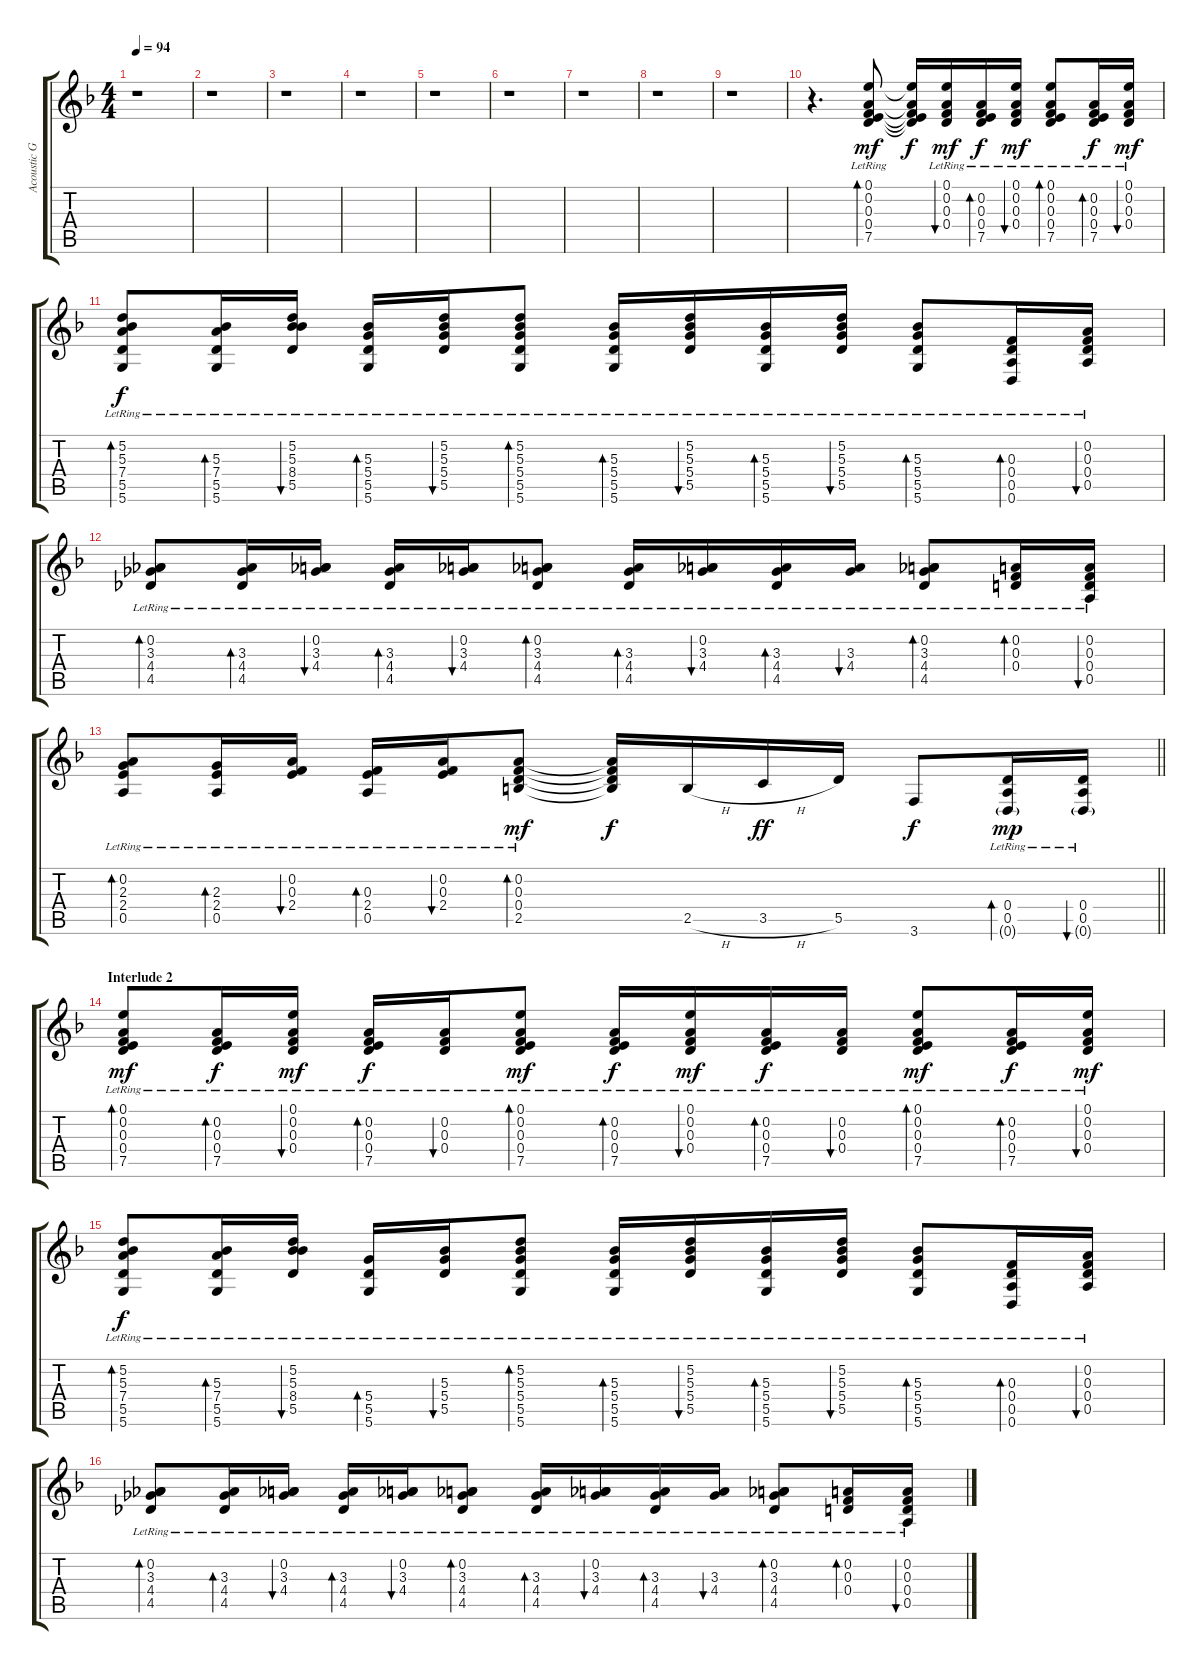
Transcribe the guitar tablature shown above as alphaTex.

\track ("Acoustic Guitar" "Acoustic G") {instrument acousticguitarsteel}
\staff {score tabs}
\tuning (E4 A3 F3 D3 A2 D2) {hide}
\ts (4 4)
\tempo 94
\clef g2
\ks dminor
r.1{dy mp} |
r.1 |
r.1 |
r.1 |
r.1 |
r.1 |
r.1 |
r.1 |
r.1 |
r.4{d volume 14 instrument acousticguitarsteel} (0.1{lr} 0.2{lr} 0.3{lr} 0.4{lr} 7.5{lr}).8{bd 30 dy mf} (0.1{t} 0.2{t} 0.3{t} 0.4{t} 7.5{t}).16{dy f} (0.1{lr} 0.2{lr} 0.3{lr} 0.4{lr}).16{bu 30 dy mf} (0.2{lr} 0.3{lr} 0.4{lr} 7.5{lr}).16{bd 30 dy f} (0.1{lr} 0.2{lr} 0.3{lr} 0.4{lr}).16{bu 30 dy mf} (0.1{lr} 0.2{lr} 0.3{lr} 0.4{lr} 7.5{lr}).8{bd 30} (0.2{lr} 0.3{lr} 0.4{lr} 7.5{lr}).16{bd 30 dy f} (0.1{lr} 0.2{lr} 0.3{lr} 0.4{lr}).16{bu 30 dy mf} |
(5.2{lr} 5.3{lr} 7.4{lr} 5.5{lr} 5.6{lr}).8{bd 30 dy f} (5.3{lr} 7.4{lr} 5.5{lr} 5.6{lr}).16{bd 30} (5.2{lr} 5.3{lr} 8.4{lr} 5.5{lr}).16{bu 30} (5.3{lr} 5.4{lr} 5.5{lr} 5.6{lr}).16{bd 30} (5.2{lr} 5.3{lr} 5.4{lr} 5.5{lr}).16{bu 30} (5.2{lr} 5.3{lr} 5.4{lr} 5.5{lr} 5.6{lr}).8{bd 30} (5.3{lr} 5.4{lr} 5.5{lr} 5.6{lr}).16{bd 30} (5.2{lr} 5.3{lr} 5.4{lr} 5.5{lr}).16{bu 30} (5.3{lr} 5.4{lr} 5.5{lr} 5.6{lr}).16{bd 30} (5.2{lr} 5.3{lr} 5.4{lr} 5.5{lr}).16{bu 30} (5.3 5.4{lr} 5.5{lr} 5.6{lr}).8{bd 30} (0.3{lr} 0.4{lr} 0.5{lr} 0.6{lr}).16{bd 30} (0.2{lr} 0.3{lr} 0.4{lr} 0.5{lr}).16{bu 30} |
(0.2{lr} 3.3{lr} 4.4{lr} 4.5{lr}).8{bd 30} (3.3{lr} 4.4{lr} 4.5{lr}).16{bd 30} (0.2{lr} 3.3{lr} 4.4{lr}).16{bu 30} (3.3{lr} 4.4{lr} 4.5{lr}).16{bd 30} (0.2{lr} 3.3{lr} 4.4{lr}).16{bu 30} (0.2{lr} 3.3{lr} 4.4{lr} 4.5{lr}).8{bd 30} (3.3{lr} 4.4{lr} 4.5{lr}).16{bd 30} (0.2{lr} 3.3{lr} 4.4{lr}).16{bu 30} (3.3{lr} 4.4{lr} 4.5{lr}).16{bd 30} (3.3{lr} 4.4{lr}).16{bu 30} (0.2{lr} 3.3{lr} 4.4{lr} 4.5{lr}).8{bd 30} (0.2{lr} 0.3{lr} 0.4{lr}).16{bd 30} (0.2{lr} 0.3{lr} 0.4{lr} 0.5{lr}).16{bu 30} |
\barLineRight lightlight
(0.2{lr} 2.3{lr} 2.4{lr} 0.5{lr}).8{bd 30} (2.3{lr} 2.4{lr} 0.5{lr}).16{bd 30} (0.2{lr} 0.3{lr} 2.4{lr}).16{bu 30} (0.3{lr} 2.4{lr} 0.5{lr}).16{bd 30} (0.2{lr} 0.3{lr} 2.4{lr}).16{bu 30} (0.2{lr} 0.3{lr} 0.4{lr} 2.5{lr}).8{bd 30 dy mf} (0.2{t} 0.3{t} 0.4{t} 2.5{t}).16{dy f} 2.5{h}.16 3.5{h}.16{dy ff} 5.5.16 3.6.8{dy f} (0.4{lr} 0.5{lr} 0.6{g lr}).16{bd 30 dy mp} (0.4{lr} 0.5{lr} 0.6{g lr}).16{bu 30} |
\section ("" "Interlude 2")
(0.1{lr} 0.2{lr} 0.3{lr} 0.4{lr} 7.5{lr}).8{bd 30 dy mf} (0.2{lr} 0.3{lr} 0.4{lr} 7.5{lr}).16{bd 30 dy f} (0.1{lr} 0.2{lr} 0.3{lr} 0.4{lr}).16{bu 30 dy mf} (0.2{lr} 0.3{lr} 0.4{lr} 7.5{lr}).16{bd 30 dy f} (0.2{lr} 0.3{lr} 0.4{lr}).16{bu 30} (0.1{lr} 0.2{lr} 0.3{lr} 0.4{lr} 7.5{lr}).8{bd 30 dy mf} (0.2{lr} 0.3{lr} 0.4{lr} 7.5{lr}).16{bd 30 dy f} (0.1{lr} 0.2{lr} 0.3{lr} 0.4{lr}).16{bu 30 dy mf} (0.2{lr} 0.3{lr} 0.4{lr} 7.5{lr}).16{bd 30 dy f} (0.2{lr} 0.3{lr} 0.4{lr}).16{bu 30} (0.1{lr} 0.2{lr} 0.3{lr} 0.4{lr} 7.5{lr}).8{bd 30 dy mf} (0.2{lr} 0.3{lr} 0.4{lr} 7.5{lr}).16{bd 30 dy f} (0.1{lr} 0.2{lr} 0.3{lr} 0.4{lr}).16{bu 30 dy mf} |
(5.2{lr} 5.3{lr} 7.4{lr} 5.5{lr} 5.6{lr}).8{bd 30 dy f} (5.3{lr} 7.4{lr} 5.5{lr} 5.6{lr}).16{bd 30} (5.2{lr} 5.3{lr} 8.4{lr} 5.5{lr}).16{bu 30} (5.4{lr} 5.5{lr} 5.6{lr}).16{bd 30} (5.3{lr} 5.4{lr} 5.5{lr}).16{bu 30} (5.2{lr} 5.3{lr} 5.4{lr} 5.5{lr} 5.6{lr}).8{bd 30} (5.3{lr} 5.4{lr} 5.5{lr} 5.6{lr}).16{bd 30} (5.2{lr} 5.3{lr} 5.4{lr} 5.5{lr}).16{bu 30} (5.3{lr} 5.4{lr} 5.5{lr} 5.6{lr}).16{bd 30} (5.2{lr} 5.3{lr} 5.4{lr} 5.5{lr}).16{bu 30} (5.3{lr} 5.4{lr} 5.5{lr} 5.6{lr}).8{bd 30} (0.3{lr} 0.4{lr} 0.5{lr} 0.6{lr}).16{bd 30} (0.2{lr} 0.3{lr} 0.4{lr} 0.5{lr}).16{bu 30} |
(0.2{lr} 3.3{lr} 4.4{lr} 4.5{lr}).8{bd 30} (3.3{lr} 4.4{lr} 4.5{lr}).16{bd 30} (0.2{lr} 3.3{lr} 4.4{lr}).16{bu 30} (3.3{lr} 4.4{lr} 4.5{lr}).16{bd 30} (0.2{lr} 3.3{lr} 4.4{lr}).16{bu 30} (0.2{lr} 3.3{lr} 4.4{lr} 4.5{lr}).8{bd 30} (3.3{lr} 4.4{lr} 4.5{lr}).16{bd 30} (0.2{lr} 3.3{lr} 4.4{lr}).16{bu 30} (3.3{lr} 4.4{lr} 4.5{lr}).16{bd 30} (3.3{lr} 4.4{lr}).16{bu 30} (0.2{lr} 3.3{lr} 4.4{lr} 4.5{lr}).8{bd 30} (0.2{lr} 0.3{lr} 0.4{lr}).16{bd 30} (0.2{lr} 0.3{lr} 0.4{lr} 0.5{lr}).16{bu 30}
